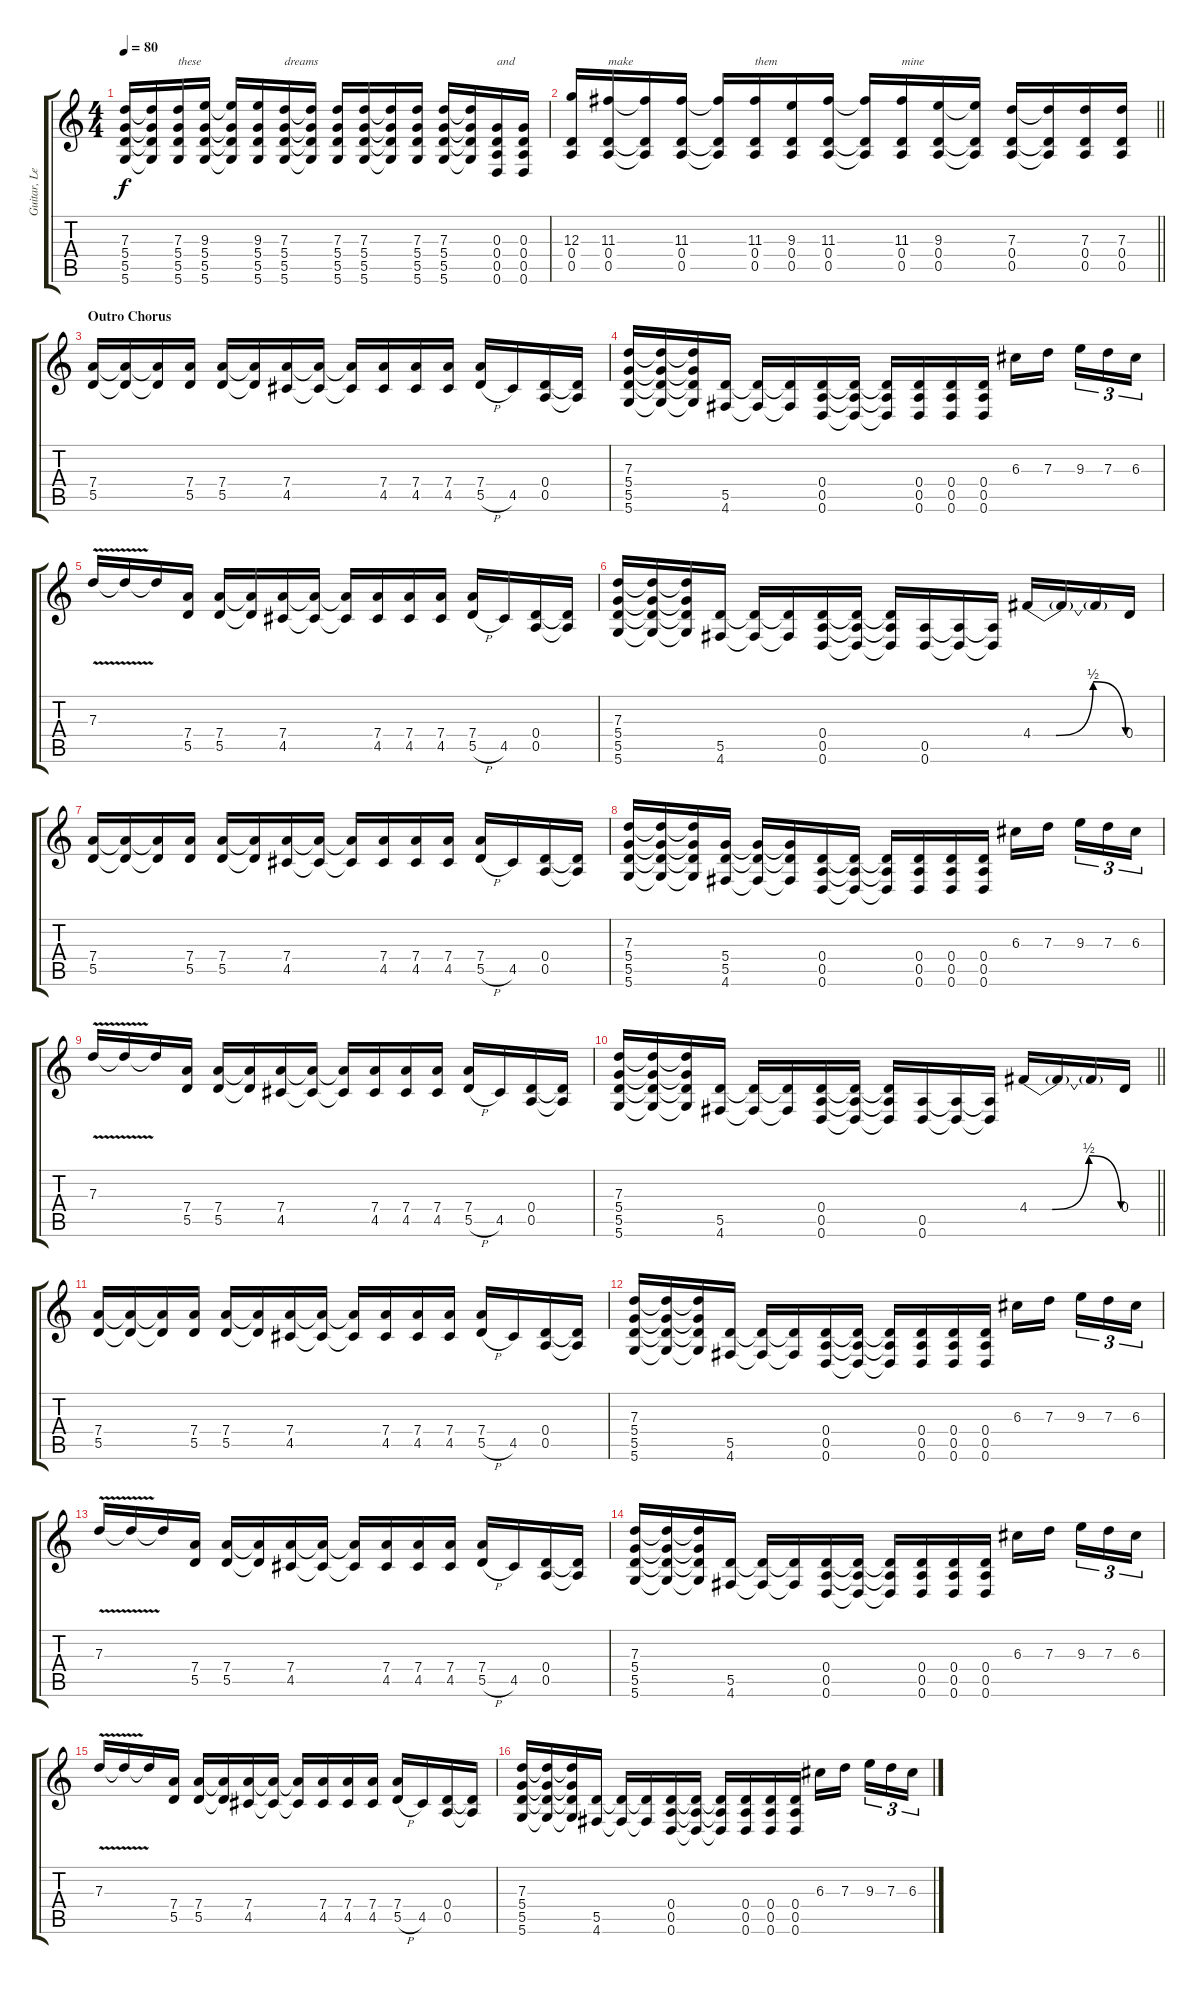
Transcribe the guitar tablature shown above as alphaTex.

\track ("Guitar, Lead" "Guitar, Le") {instrument acousticguitarsteel}
\staff {score tabs}
\tuning (E4 B3 G3 D3 A2 D2) {hide}
\ts (4 4)
\tempo 80
\clef g2
\ks c
(7.3 5.4 5.5 5.6).16{dy f} (7.3{t} 5.4{t} 5.5{t} 5.6{t}).16 (7.3 5.4 5.5 5.6).16{txt "these"} (9.3 5.4 5.5 5.6).16 (9.3{t} 5.4{t} 5.5{t} 5.6{t}).16 (9.3 5.4 5.5 5.6).16 (7.3 5.4 5.5 5.6).16{txt "dreams"} (7.3{t} 5.4{t} 5.5{t} 5.6{t}).16 (7.3 5.4 5.5 5.6).16 (7.3 5.4 5.5 5.6).16 (7.3{t} 5.4{t} 5.5{t} 5.6{t}).16 (7.3 5.4 5.5 5.6).16 (7.3 5.4 5.5 5.6).16 (7.3{t} 5.4{t} 5.5{t} 5.6{t}).16 (0.3 0.4 0.5 0.6).16{txt "and"} (0.3 0.4 0.5 0.6).16 |
\barLineRight lightlight
(12.3 0.4 0.5).16 (11.3 0.4 0.5).16{txt "make"} (11.3{t} 0.4{t} 0.5{t}).16 (11.3 0.4 0.5).16 (11.3{t} 0.4{t} 0.5{t}).16 (11.3 0.4 0.5).16{txt "them"} (9.3 0.4 0.5).16 (11.3 0.4 0.5).16 (11.3{t} 0.4{t} 0.5{t}).16 (11.3 0.4 0.5).16{txt "mine"} (9.3 0.4 0.5).16 (9.3{t} 0.4{t} 0.5{t}).16 (7.3 0.4 0.5).16 (7.3{t} 0.4{t} 0.5{t}).16 (7.3 0.4 0.5).16 (7.3 0.4 0.5).16 |
\section ("" "Outro Chorus")
(7.4 5.5).16 (7.4{t} 5.5{t}).16 (7.4{t} 5.5{t}).16 (7.4 5.5).16 (7.4 5.5).16 (7.4{t} 5.5{t}).16 (7.4 4.5).16 (7.4{t} 4.5{t}).16 (7.4{t} 4.5{t}).16 (7.4 4.5).16 (7.4 4.5).16 (7.4 4.5).16 (7.4 5.5{h}).16 4.5.16 (0.4 0.5).16 (0.4{t} 0.5{t}).16 |
(7.3 5.4 5.5 5.6).16 (7.3{t} 5.4{t} 5.5{t} 5.6{t}).16 (7.3{t} 5.4{t} 5.5{t} 5.6{t}).16 (5.5 4.6).16 (5.5{t} 4.6{t}).16 (5.5{t} 4.6{t}).16 (0.4 0.5 0.6).16 (0.4{t} 0.5{t} 0.6{t}).16 (0.4{t} 0.5{t} 0.6{t}).16 (0.4 0.5 0.6).16 (0.4 0.5 0.6).16 (0.4 0.5 0.6).16 6.3.16 7.3.16{beam splitsecondary} 9.3.16{tu (3 2)} 7.3.16{tu (3 2)} 6.3.16{tu (3 2)} |
7.3{v}.16 7.3{t}.16 7.3{t}.16 (7.4 5.5).16 (7.4 5.5).16 (7.4{t} 5.5{t}).16 (7.4 4.5).16 (7.4{t} 4.5{t}).16 (7.4{t} 4.5{t}).16 (7.4 4.5).16 (7.4 4.5).16 (7.4 4.5).16 (7.4 5.5{h}).16 4.5.16 (0.4 0.5).16 (0.4{t} 0.5{t}).16 |
(7.3 5.4 5.5 5.6).16 (7.3{t} 5.4{t} 5.5{t} 5.6{t}).16 (7.3{t} 5.4{t} 5.5{t} 5.6{t}).16 (5.5 4.6).16 (5.5{t} 4.6{t}).16 (5.5{t} 4.6{t}).16 (0.4 0.5 0.6).16 (0.4{t} 0.5{t} 0.6{t}).16 (0.4{t} 0.5{t} 0.6{t}).16 (0.5 0.6).16 (0.5{t} 0.6{t}).16 (0.5{t} 0.6{t}).16 4.4{be (custom 0 0 8 0 15 0 39 2 60 0)}.16 4.4{t}.16 4.4{t}.16 0.4.16 |
(7.4 5.5).16 (7.4{t} 5.5{t}).16 (7.4{t} 5.5{t}).16 (7.4 5.5).16 (7.4 5.5).16 (7.4{t} 5.5{t}).16 (7.4 4.5).16 (7.4{t} 4.5{t}).16 (7.4{t} 4.5{t}).16 (7.4 4.5).16 (7.4 4.5).16 (7.4 4.5).16 (7.4 5.5{h}).16 4.5.16 (0.4 0.5).16 (0.4{t} 0.5{t}).16 |
(7.3 5.4 5.5 5.6).16 (7.3{t} 5.4{t} 5.5{t} 5.6{t}).16 (7.3{t} 5.4{t} 5.5{t} 5.6{t}).16 (5.4 5.5 4.6).16 (5.4{t} 5.5{t} 4.6{t}).16 (5.4{t} 5.5{t} 4.6{t}).16 (0.4 0.5 0.6).16 (0.4{t} 0.5{t} 0.6{t}).16 (0.4{t} 0.5{t} 0.6{t}).16 (0.4 0.5 0.6).16 (0.4 0.5 0.6).16 (0.4 0.5 0.6).16 6.3.16 7.3.16{beam splitsecondary} 9.3.16{tu (3 2)} 7.3.16{tu (3 2)} 6.3.16{tu (3 2)} |
7.3{v}.16 7.3{t}.16 7.3{t}.16 (7.4 5.5).16 (7.4 5.5).16 (7.4{t} 5.5{t}).16 (7.4 4.5).16 (7.4{t} 4.5{t}).16 (7.4{t} 4.5{t}).16 (7.4 4.5).16 (7.4 4.5).16 (7.4 4.5).16 (7.4 5.5{h}).16 4.5.16 (0.4 0.5).16 (0.4{t} 0.5{t}).16 |
\barLineRight lightlight
(7.3 5.4 5.5 5.6).16 (7.3{t} 5.4{t} 5.5{t} 5.6{t}).16 (7.3{t} 5.4{t} 5.5{t} 5.6{t}).16 (5.5 4.6).16 (5.5{t} 4.6{t}).16 (5.5{t} 4.6{t}).16 (0.4 0.5 0.6).16 (0.4{t} 0.5{t} 0.6{t}).16 (0.4{t} 0.5{t} 0.6{t}).16 (0.5 0.6).16 (0.5{t} 0.6{t}).16 (0.5{t} 0.6{t}).16 4.4{be (custom 0 0 8 0 15 0 39 2 60 0)}.16 4.4{t}.16 4.4{t}.16 0.4.16 |
(7.4 5.5).16 (7.4{t} 5.5{t}).16 (7.4{t} 5.5{t}).16 (7.4 5.5).16 (7.4 5.5).16 (7.4{t} 5.5{t}).16 (7.4 4.5).16 (7.4{t} 4.5{t}).16 (7.4{t} 4.5{t}).16 (7.4 4.5).16 (7.4 4.5).16 (7.4 4.5).16 (7.4 5.5{h}).16 4.5.16 (0.4 0.5).16 (0.4{t} 0.5{t}).16 |
(7.3 5.4 5.5 5.6).16 (7.3{t} 5.4{t} 5.5{t} 5.6{t}).16 (7.3{t} 5.4{t} 5.5{t} 5.6{t}).16 (5.5 4.6).16 (5.5{t} 4.6{t}).16 (5.5{t} 4.6{t}).16 (0.4 0.5 0.6).16 (0.4{t} 0.5{t} 0.6{t}).16 (0.4{t} 0.5{t} 0.6{t}).16 (0.4 0.5 0.6).16 (0.4 0.5 0.6).16 (0.4 0.5 0.6).16 6.3.16 7.3.16{beam splitsecondary} 9.3.16{tu (3 2)} 7.3.16{tu (3 2)} 6.3.16{tu (3 2)} |
7.3{v}.16 7.3{t}.16 7.3{t}.16 (7.4 5.5).16 (7.4 5.5).16 (7.4{t} 5.5{t}).16 (7.4 4.5).16 (7.4{t} 4.5{t}).16 (7.4{t} 4.5{t}).16 (7.4 4.5).16 (7.4 4.5).16 (7.4 4.5).16 (7.4 5.5{h}).16 4.5.16 (0.4 0.5).16 (0.4{t} 0.5{t}).16 |
(7.3 5.4 5.5 5.6).16 (7.3{t} 5.4{t} 5.5{t} 5.6{t}).16 (7.3{t} 5.4{t} 5.5{t} 5.6{t}).16 (5.5 4.6).16 (5.5{t} 4.6{t}).16 (5.5{t} 4.6{t}).16 (0.4 0.5 0.6).16 (0.4{t} 0.5{t} 0.6{t}).16 (0.4{t} 0.5{t} 0.6{t}).16 (0.4 0.5 0.6).16 (0.4 0.5 0.6).16 (0.4 0.5 0.6).16 6.3.16 7.3.16{beam splitsecondary} 9.3.16{tu (3 2)} 7.3.16{tu (3 2)} 6.3.16{tu (3 2)} |
7.3{v}.16 7.3{t}.16 7.3{t}.16 (7.4 5.5).16 (7.4 5.5).16 (7.4{t} 5.5{t}).16 (7.4 4.5).16 (7.4{t} 4.5{t}).16 (7.4{t} 4.5{t}).16 (7.4 4.5).16 (7.4 4.5).16 (7.4 4.5).16 (7.4 5.5{h}).16 4.5.16 (0.4 0.5).16 (0.4{t} 0.5{t}).16 |
(7.3 5.4 5.5 5.6).16 (7.3{t} 5.4{t} 5.5{t} 5.6{t}).16 (7.3{t} 5.4{t} 5.5{t} 5.6{t}).16 (5.5 4.6).16 (5.5{t} 4.6{t}).16 (5.5{t} 4.6{t}).16 (0.4 0.5 0.6).16 (0.4{t} 0.5{t} 0.6{t}).16 (0.4{t} 0.5{t} 0.6{t}).16 (0.4 0.5 0.6).16 (0.4 0.5 0.6).16 (0.4 0.5 0.6).16 6.3.16 7.3.16{beam splitsecondary} 9.3.16{tu (3 2)} 7.3.16{tu (3 2)} 6.3.16{tu (3 2)}
